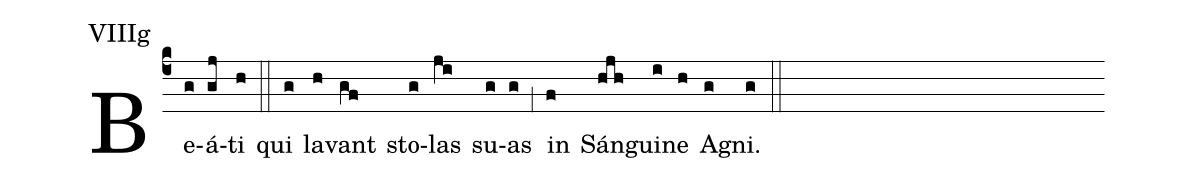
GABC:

annotation: VIIIg;
%%
(c4) Be(g)á(gj)ti(h) (::) qui(g) la(h)vant(gf) sto(g)las(ji) su(g)as(g) (;1) in(f) Sán(hjh)gui(i)ne(h) A(g)gni.(g) (::)
